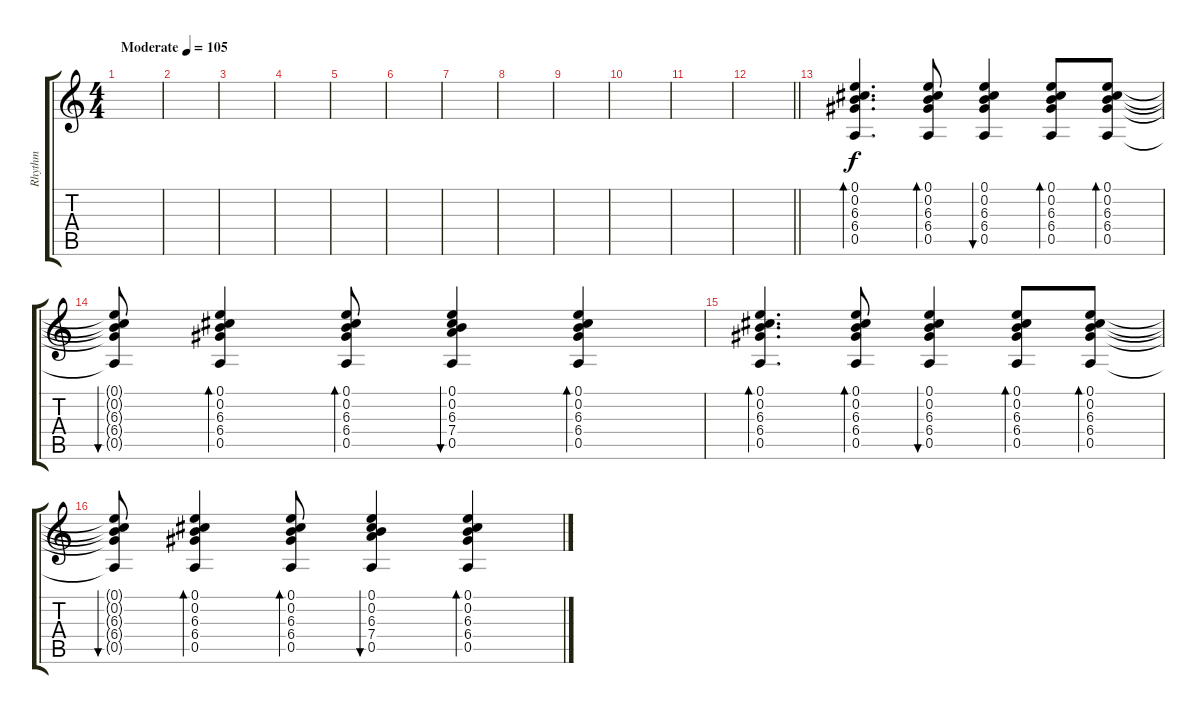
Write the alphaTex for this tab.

\track ("Rhythm" "Rhythm") {instrument acousticguitarsteel}
\staff {score tabs}
\tuning (E4 B3 G3 D3 A2 E2) {hide}
\ts (4 4)
\tempo (105 "Moderate")
\clef g2
\ks c
|
|
|
|
|
|
|
|
|
|
|
\barLineRight lightlight
|
(0.1 0.2 6.3 6.4 0.5).4{d bd 120} (0.1 0.2 6.3 6.4 0.5).8{bd 120} (0.1 0.2 6.3 6.4 0.5).4{bu 120} (0.1 0.2 6.3 6.4 0.5).8{bd 120} (0.1 0.2 6.3 6.4 0.5).8{bd 120} |
(0.1{t} 0.2{t} 6.3{t} 6.4{t} 0.5{t}).8{bu 120} (0.1 0.2 6.3 6.4 0.5).4{bd 120} (0.1 0.2 6.3 6.4 0.5).8{bd 120} (0.1 0.2 6.3 7.4 0.5).4{bu 120} (0.1 0.2 6.3 6.4 0.5).4{bd 120} |
(0.1 0.2 6.3 6.4 0.5).4{d bd 120} (0.1 0.2 6.3 6.4 0.5).8{bd 120} (0.1 0.2 6.3 6.4 0.5).4{bu 120} (0.1 0.2 6.3 6.4 0.5).8{bd 120} (0.1 0.2 6.3 6.4 0.5).8{bd 120} |
(0.1{t} 0.2{t} 6.3{t} 6.4{t} 0.5{t}).8{bu 120} (0.1 0.2 6.3 6.4 0.5).4{bd 120} (0.1 0.2 6.3 6.4 0.5).8{bd 120} (0.1 0.2 6.3 7.4 0.5).4{bu 120} (0.1 0.2 6.3 6.4 0.5).4{bd 120}
